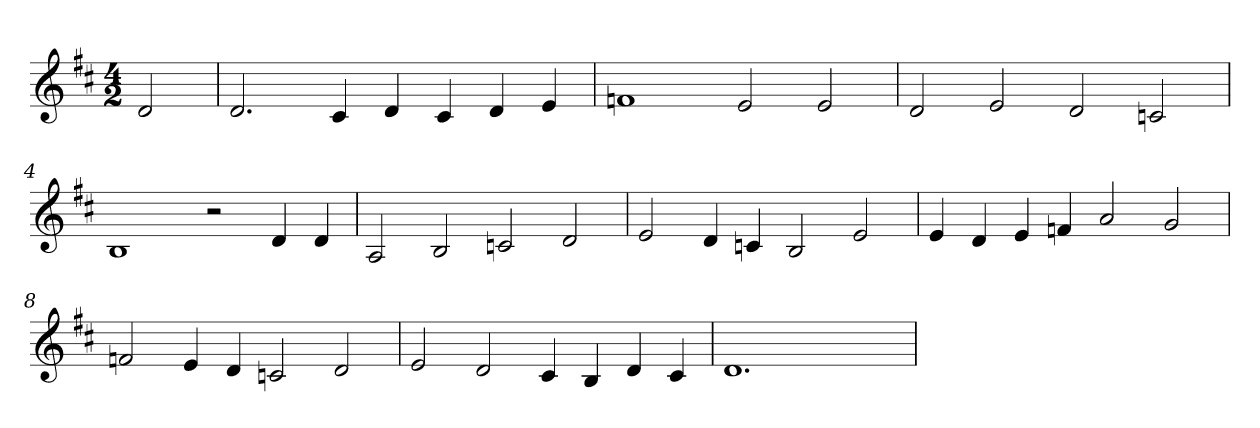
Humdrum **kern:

**kern
*part1
*staff1
*clefG2
*k[f#c#]
*D:
*M4/2
=
2d
=1
2.d
4c#
4d
4c#
4d
4e
=2
1fn
2e
2e
=3
2d
2e
2d
2cn
=4
1B
2r
4d
4d
=5
2A
2B
2cn
2d
=6
2e
4d
4cn
2B
2e
=7
4e
4d
4e
4fn
2a
2g
=8
2fn
4e
4d
2cn
2d
=9
2e
2d
4c#
4B
4d
4c#
=10
1.d
2ryy
=
*-
